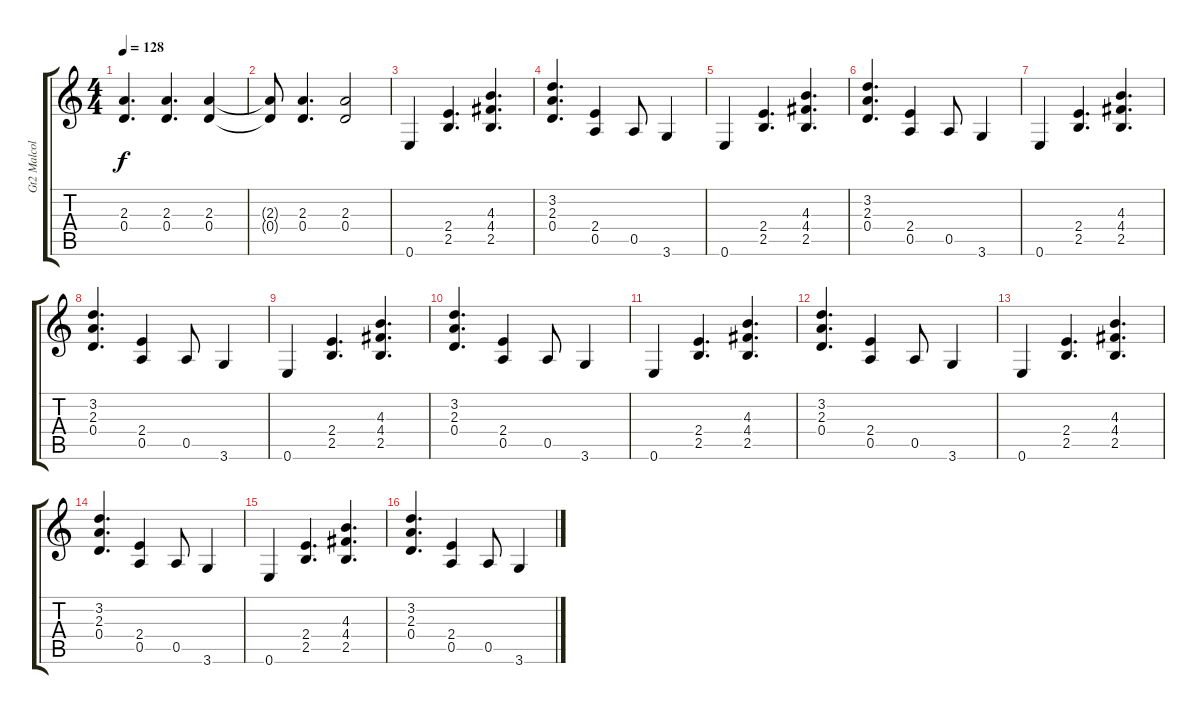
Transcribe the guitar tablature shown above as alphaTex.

\track ("Gt2 Malcolm" "Gt2 Malcol") {instrument overdrivenguitar}
\staff {score tabs}
\tuning (E4 B3 G3 D3 A2 E2) {hide}
\ts (4 4)
\tempo 128
\clef g2
\ks c
(2.3 0.4).4{d dy f} (2.3 0.4).4{d} (2.3 0.4).4 |
(2.3{t} 0.4{t}).8 (2.3 0.4).4{d} (2.3 0.4).2 |
0.6.4 (2.4 2.5).4{d} (4.3 4.4 2.5).4{d} |
(3.2 2.3 0.4).4{d} (2.4 0.5).4 0.5.8 3.6.4 |
0.6.4 (2.4 2.5).4{d} (4.3 4.4 2.5).4{d} |
(3.2 2.3 0.4).4{d} (2.4 0.5).4 0.5.8 3.6.4 |
0.6.4 (2.4 2.5).4{d} (4.3 4.4 2.5).4{d} |
(3.2 2.3 0.4).4{d} (2.4 0.5).4 0.5.8 3.6.4 |
0.6.4 (2.4 2.5).4{d} (4.3 4.4 2.5).4{d} |
(3.2 2.3 0.4).4{d} (2.4 0.5).4 0.5.8 3.6.4 |
0.6.4 (2.4 2.5).4{d} (4.3 4.4 2.5).4{d} |
(3.2 2.3 0.4).4{d} (2.4 0.5).4 0.5.8 3.6.4 |
0.6.4 (2.4 2.5).4{d} (4.3 4.4 2.5).4{d} |
(3.2 2.3 0.4).4{d} (2.4 0.5).4 0.5.8 3.6.4 |
0.6.4 (2.4 2.5).4{d} (4.3 4.4 2.5).4{d} |
(3.2 2.3 0.4).4{d} (2.4 0.5).4 0.5.8 3.6.4
